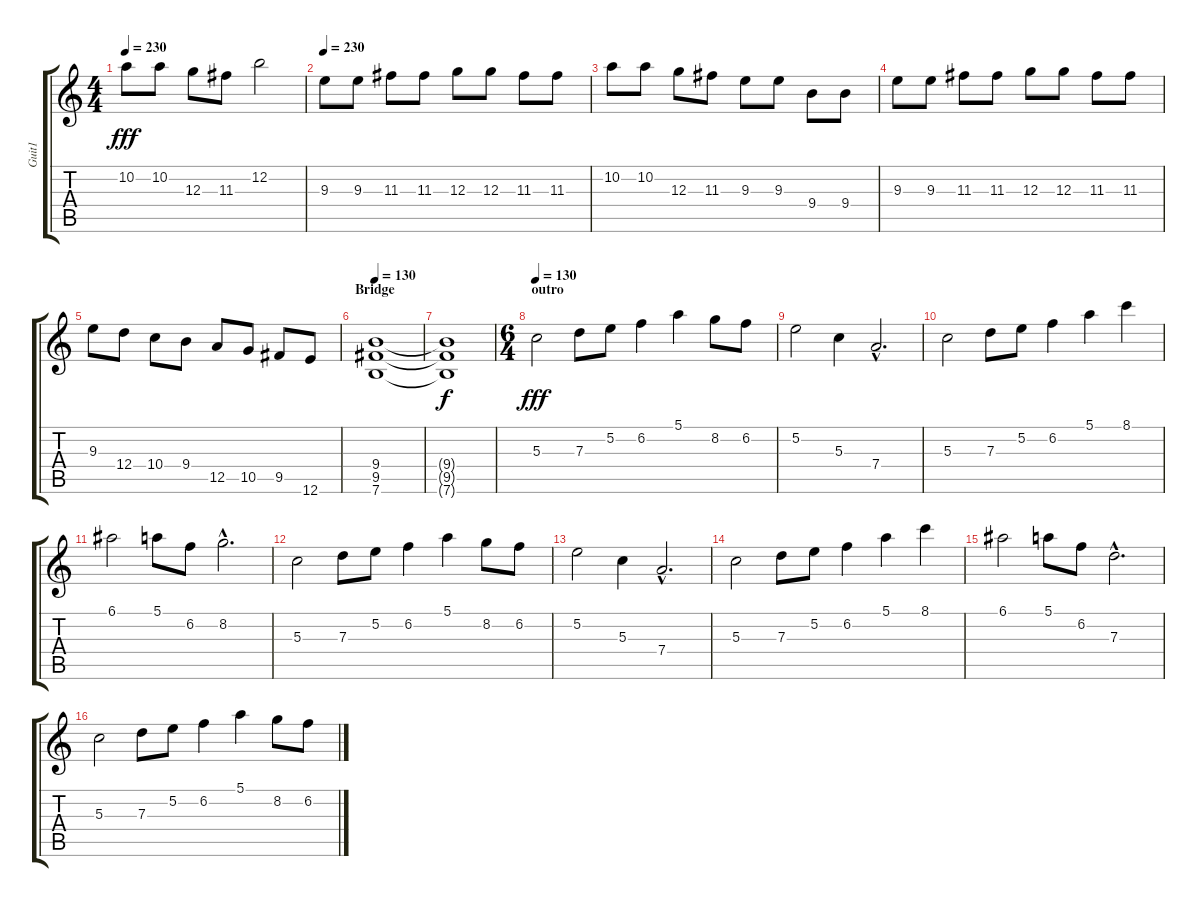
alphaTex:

\track ("Guit1" "Guit1") {instrument overdrivenguitar}
\staff {score tabs}
\tuning (E4 B3 G3 D3 A2 E2) {hide}
\ts (4 4)
\tempo 230
\clef g2
\ks c
10.2.8{dy fff} 10.2.8 12.3.8 11.3.8 12.2.2 |
\tempo 230
9.3.8{instrument overdrivenguitar} 9.3.8 11.3.8 11.3.8 12.3.8 12.3.8 11.3.8 11.3.8 |
10.2.8 10.2.8 12.3.8 11.3.8 9.3.8 9.3.8 9.4.8 9.4.8 |
9.3.8 9.3.8 11.3.8 11.3.8 12.3.8 12.3.8 11.3.8 11.3.8 |
9.3.8 12.4.8 10.4.8 9.4.8 12.5.8 10.5.8 9.5.8 12.6.8 |
\section ("" "Bridge")
\tempo 130
(9.4 9.5 7.6).1 |
(9.4{t} 9.5{t} 7.6{t}).1{dy f} |
\ts (6 4)
\section ("" "outro")
\tempo 130
5.3.2{dy fff volume 11 instrument electricguitarclean} 7.3.8 5.2.8 6.2.4 5.1.4 8.2.8 6.2.8 |
5.2.2 5.3.4 7.4{hac}.2{d} |
5.3.2 7.3.8 5.2.8 6.2.4 5.1.4 8.1.4 |
6.1.2 5.1.8 6.2.8 8.2{hac}.2{d} |
5.3.2{volume 11 instrument electricguitarclean} 7.3.8 5.2.8 6.2.4 5.1.4 8.2.8 6.2.8 |
5.2.2 5.3.4 7.4{hac}.2{d} |
5.3.2 7.3.8 5.2.8 6.2.4 5.1.4 8.1.4 |
6.1.2 5.1.8 6.2.8 7.3{hac}.2{d} |
5.3.2{volume 11 instrument electricguitarclean} 7.3.8 5.2.8 6.2.4 5.1.4 8.2.8 6.2.8
